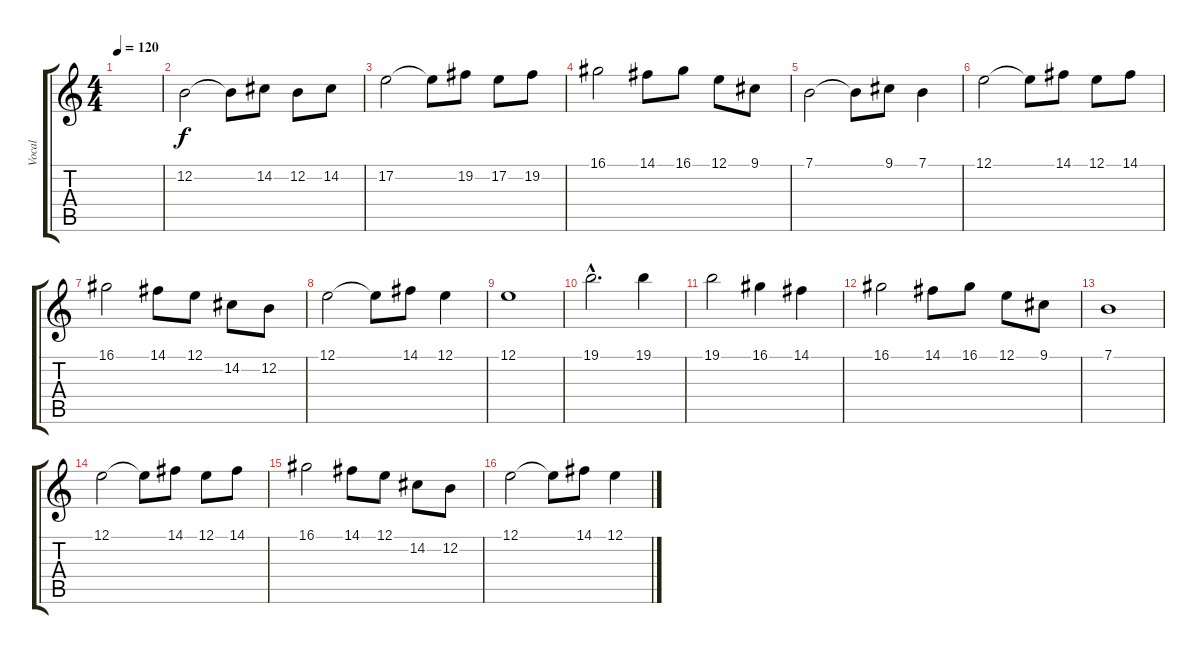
\track ("Vocal" "Vocal") {instrument altosax}
\staff {score tabs}
\tuning (E4 B3 G3 D3 A2 E2) {hide}
\ts (4 4)
\tempo 120
\clef g2
\ks c
|
12.2.2 12.2{t}.8 14.2.8 12.2.8 14.2.8 |
17.2.2 17.2{t}.8 19.2.8 17.2.8 19.2.8 |
16.1.2 14.1.8 16.1.8 12.1.8 9.1.8 |
7.1.2 7.1{t}.8 9.1.8 7.1.4 |
12.1.2 12.1{t}.8 14.1.8 12.1.8 14.1.8 |
16.1.2 14.1.8 12.1.8 14.2.8 12.2.8 |
12.1.2 12.1{t}.8 14.1.8 12.1.4 |
12.1.1 |
19.1{hac}.2{d} 19.1.4 |
19.1.2 16.1.4 14.1.4 |
16.1.2 14.1.8 16.1.8 12.1.8 9.1.8 |
7.1.1 |
12.1.2 12.1{t}.8 14.1.8 12.1.8 14.1.8 |
16.1.2 14.1.8 12.1.8 14.2.8 12.2.8 |
12.1.2 12.1{t}.8 14.1.8 12.1.4
